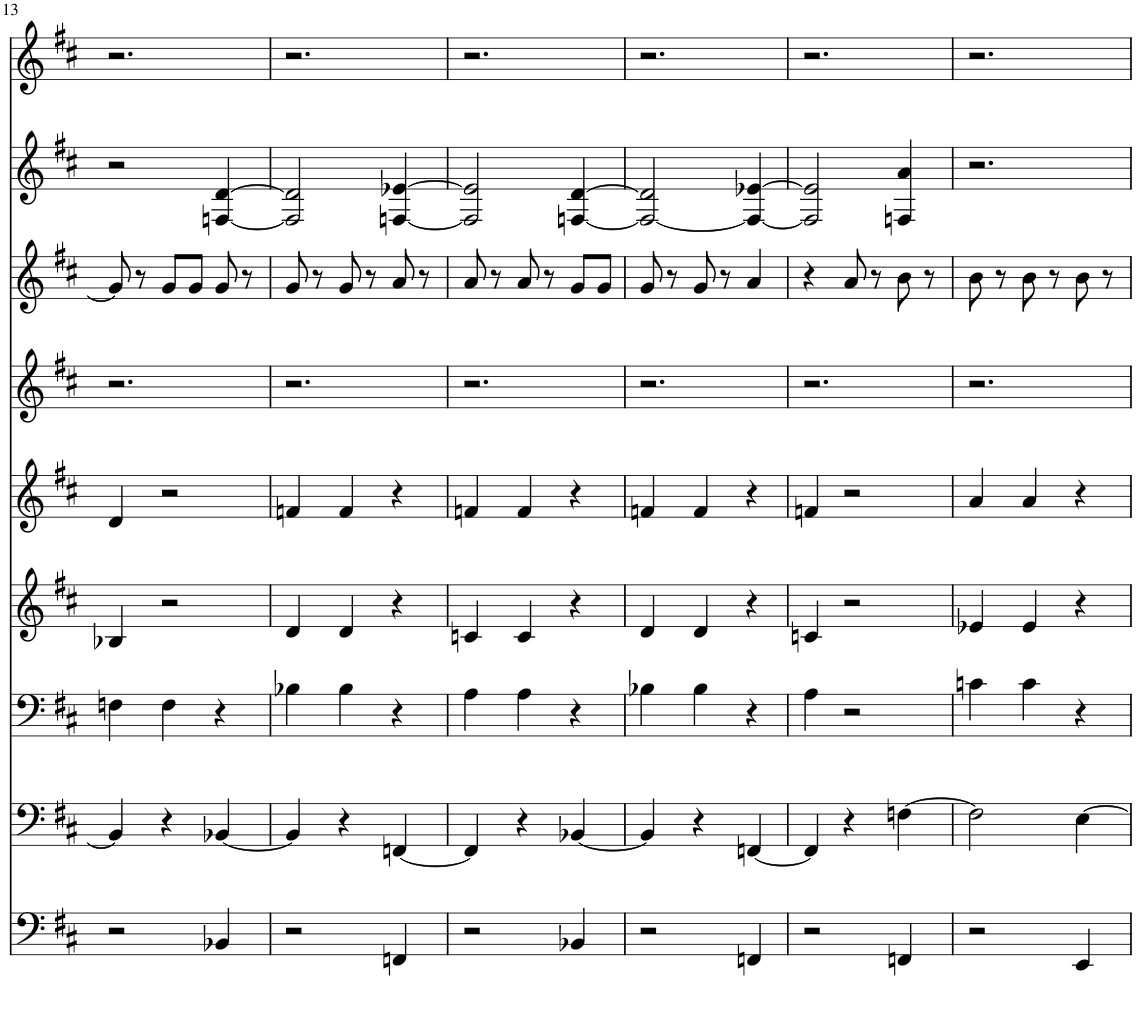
**kern	**kern	**kern	**kern	**kern	**kern	**kern	**kern	**kern
*part9	*part8	*part7	*part6	*part5	*part4	*part3	*part2	*part1
*staff9	*staff8	*staff7	*staff6	*staff5	*staff4	*staff3	*staff2	*staff1
*I"Double Bass	*I"Violoncello	*I"Viola	*I"Violine II	*I"Violin I	*I"Xylophone	*I"Trumpet	*I"French Horn	*I"Piccolo
*	*	*	*	*	*I'Xyl.	*I'Tpt	*I'Hn	*I'Picc
!!LO:PB:g=z
*clefF4	*clefF4	*clefF4	*clefG2	*clefG2	*clefG2	*clefG2	*clefG2	*clefG2
*	*	*	*	*	*	*Trd1c2	*Trd4c7	*Trd-7c-12
*k[f#c#]	*k[f#c#]	*k[f#c#]	*k[f#c#]	*k[f#c#]	*k[f#c#]	*k[f#c#]	*k[f#c#]	*k[f#c#]
*M3/4	*M3/4	*M3/4	*M3/4	*M3/4	*M3/4	*M3/4	*M3/4	*M3/4
=13	=13	=13	=13	=13	=13	=13	=13	=13
2r	4BB-/]	4Fn\	4B-X/	4d/	2.r	8g/]	2r	2.r
.	.	.	.	.	.	8r	.	.
.	4r	4F\	2r	2r	.	8g/L	.	.
.	.	.	.	.	.	8g/J	.	.
4BB-X/	[4BB-X/	4r	.	.	.	8g/	[4Fn/ [4d/	.
.	.	.	.	.	.	8r	.	.
=14	=14	=14	=14	=14	=14	=14	=14	=14
2r	4BB-/]	4B-X\	4d/	4fn/	2.r	8g/	2F/] 2d/]	2.r
.	.	.	.	.	.	8r	.	.
.	4r	4B-\	4d/	4f/	.	8g/	.	.
.	.	.	.	.	.	8r	.	.
4FFn/	[4FFn/	4r	4r	4r	.	8a/	[4Fn/ [4e-X/	.
.	.	.	.	.	.	8r	.	.
=15	=15	=15	=15	=15	=15	=15	=15	=15
2r	4FF/]	4A\	4cn/	4fn/	2.r	8a/	2F/] 2e-/]	2.r
.	.	.	.	.	.	8r	.	.
.	4r	4A\	4c/	4f/	.	8a/	.	.
.	.	.	.	.	.	8r	.	.
4BB-X/	[4BB-X/	4r	4r	4r	.	8g/L	[4Fn/ [4d/	.
.	.	.	.	.	.	8g/J	.	.
=16	=16	=16	=16	=16	=16	=16	=16	=16
2r	4BB-/]	4B-X\	4d/	4fn/	2.r	8g/	2F/_ 2d/]	2.r
.	.	.	.	.	.	8r	.	.
.	4r	4B-\	4d/	4f/	.	8g/	.	.
.	.	.	.	.	.	8r	.	.
4FFn/	[4FFn/	4r	4r	4r	.	4a/	4F/_ [4e-X/	.
=17	=17	=17	=17	=17	=17	=17	=17	=17
2r	4FF/]	4A\	4cn/	4fn/	2.r	4r	2F/] 2e-/]	2.r
.	4r	2r	2r	2r	.	8a/	.	.
.	.	.	.	.	.	8r	.	.
4FFn/	[4Fn\	.	.	.	.	8b\	4Fn/ 4a/	.
.	.	.	.	.	.	8r	.	.
=18	=18	=18	=18	=18	=18	=18	=18	=18
2r	2F\]	4cn\	4e-X/	4a/	2.r	8b\	2.r	2.r
.	.	.	.	.	.	8r	.	.
.	.	4c\	4e-/	4a/	.	8b\	.	.
.	.	.	.	.	.	8r	.	.
4EE/	[4E\	4r	4r	4r	.	8b\	.	.
.	.	.	.	.	.	8r	.	.
=	=	=	=	=	=	=	=	=
*-	*-	*-	*-	*-	*-	*-	*-	*-
